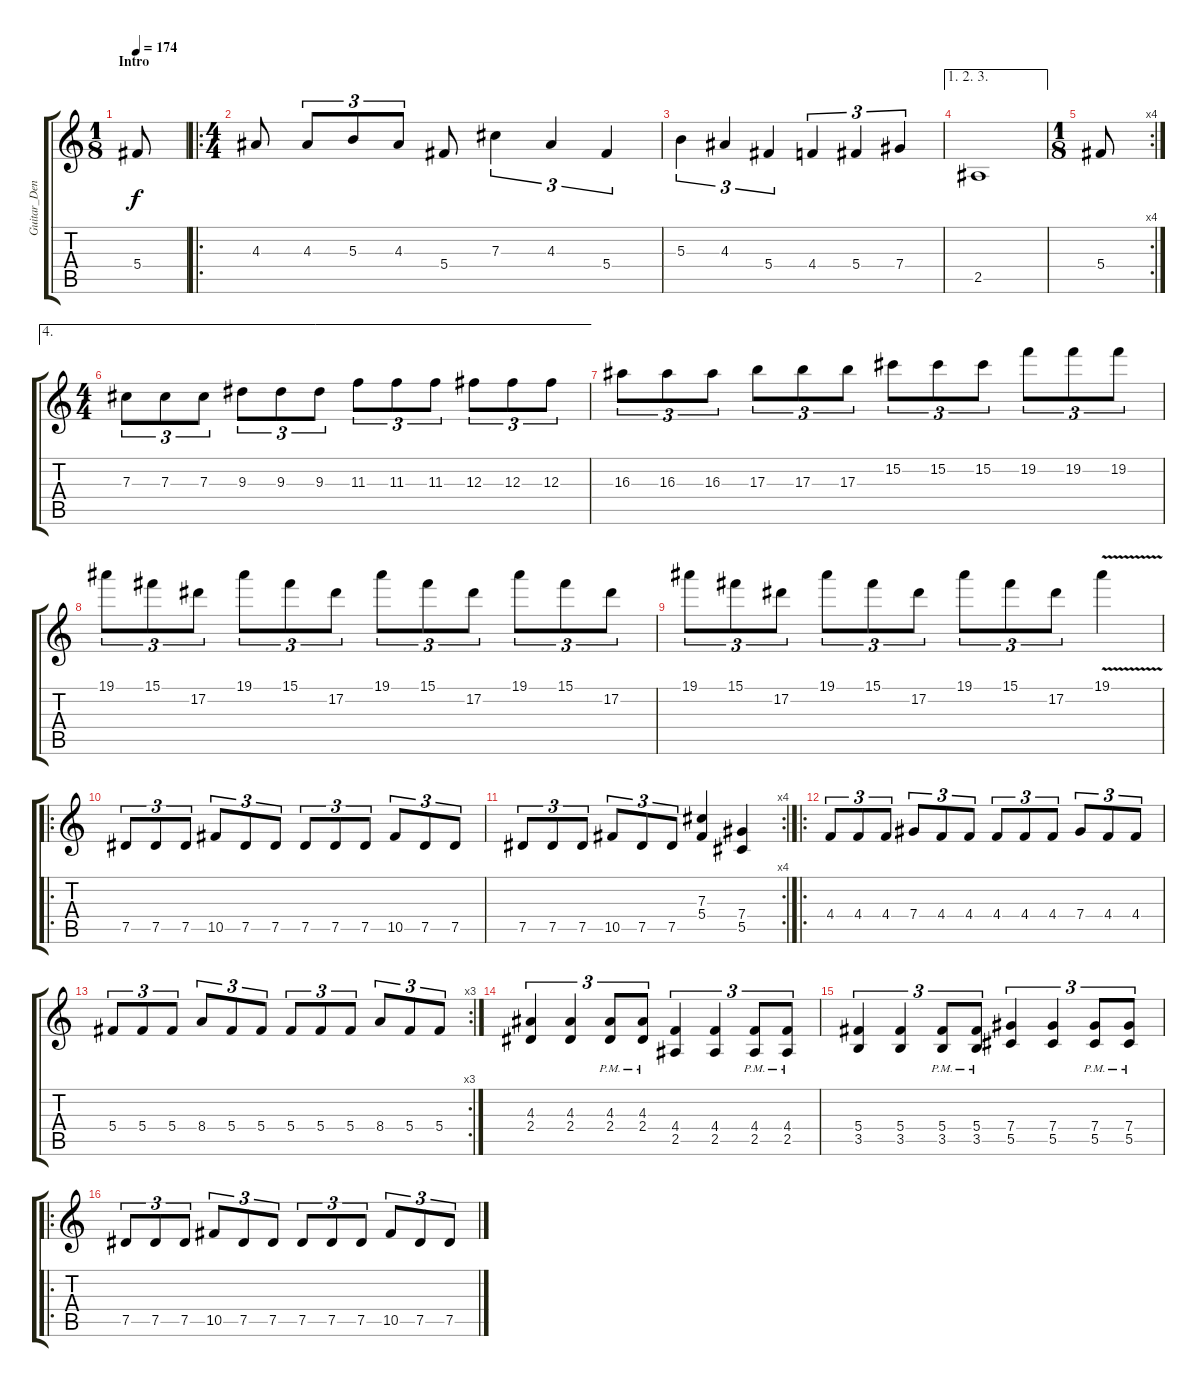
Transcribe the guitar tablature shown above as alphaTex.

\track ("Guitar_DennisStratton" "Guitar_Den") {instrument distortionguitar}
\staff {score tabs}
\tuning (Eb4 Bb3 Gb3 Db3 Ab2 Eb2) {hide}
\ts (1 8)
\section ("" "Intro")
\tempo 174
\clef g2
\ks c
5.4.8{dy f instrument distortionguitar} |
\ro
\ts (4 4)
4.3.8 4.3.8{tu (3 2)} 5.3.8{tu (3 2)} 4.3.8{tu (3 2)} 5.4.8 7.3.4{tu (3 2)} 4.3.4{tu (3 2)} 5.4.4{tu (3 2)} |
5.3.4{tu (3 2)} 4.3.4{tu (3 2)} 5.4.4{tu (3 2)} 4.4.4{tu (3 2)} 5.4.4{tu (3 2)} 7.4.4{tu (3 2)} |
\ae (1 2 3)
2.5.1 |
\rc 4
\ts (1 8)
5.4.8 |
\ae 4
\ts (4 4)
7.3.8{tu (3 2)} 7.3.8{tu (3 2)} 7.3.8{tu (3 2)} 9.3.8{tu (3 2)} 9.3.8{tu (3 2)} 9.3.8{tu (3 2)} 11.3.8{tu (3 2)} 11.3.8{tu (3 2)} 11.3.8{tu (3 2)} 12.3.8{tu (3 2)} 12.3.8{tu (3 2)} 12.3.8{tu (3 2)} |
16.3.8{tu (3 2)} 16.3.8{tu (3 2)} 16.3.8{tu (3 2)} 17.3.8{tu (3 2)} 17.3.8{tu (3 2)} 17.3.8{tu (3 2)} 15.2.8{tu (3 2)} 15.2.8{tu (3 2)} 15.2.8{tu (3 2)} 19.2.8{tu (3 2)} 19.2.8{tu (3 2)} 19.2.8{tu (3 2)} |
19.1.8{tu (3 2)} 15.1.8{tu (3 2)} 17.2.8{tu (3 2)} 19.1.8{tu (3 2)} 15.1.8{tu (3 2)} 17.2.8{tu (3 2)} 19.1.8{tu (3 2)} 15.1.8{tu (3 2)} 17.2.8{tu (3 2)} 19.1.8{tu (3 2)} 15.1.8{tu (3 2)} 17.2.8{tu (3 2)} |
19.1.8{tu (3 2)} 15.1.8{tu (3 2)} 17.2.8{tu (3 2)} 19.1.8{tu (3 2)} 15.1.8{tu (3 2)} 17.2.8{tu (3 2)} 19.1.8{tu (3 2)} 15.1.8{tu (3 2)} 17.2.8{tu (3 2)} 19.1{v}.4 |
\ro
7.5.8{tu (3 2)} 7.5.8{tu (3 2)} 7.5.8{tu (3 2)} 10.5.8{tu (3 2)} 7.5.8{tu (3 2)} 7.5.8{tu (3 2)} 7.5.8{tu (3 2)} 7.5.8{tu (3 2)} 7.5.8{tu (3 2)} 10.5.8{tu (3 2)} 7.5.8{tu (3 2)} 7.5.8{tu (3 2)} |
\rc 4
7.5.8{tu (3 2)} 7.5.8{tu (3 2)} 7.5.8{tu (3 2)} 10.5.8{tu (3 2)} 7.5.8{tu (3 2)} 7.5.8{tu (3 2)} (7.3 5.4).4 (7.4 5.5).4 |
\ro
4.4.8{tu (3 2)} 4.4.8{tu (3 2)} 4.4.8{tu (3 2)} 7.4.8{tu (3 2)} 4.4.8{tu (3 2)} 4.4.8{tu (3 2)} 4.4.8{tu (3 2)} 4.4.8{tu (3 2)} 4.4.8{tu (3 2)} 7.4.8{tu (3 2)} 4.4.8{tu (3 2)} 4.4.8{tu (3 2)} |
\rc 3
5.4.8{tu (3 2)} 5.4.8{tu (3 2)} 5.4.8{tu (3 2)} 8.4.8{tu (3 2)} 5.4.8{tu (3 2)} 5.4.8{tu (3 2)} 5.4.8{tu (3 2)} 5.4.8{tu (3 2)} 5.4.8{tu (3 2)} 8.4.8{tu (3 2)} 5.4.8{tu (3 2)} 5.4.8{tu (3 2)} |
(4.3 2.4).4{tu (3 2)} (4.3 2.4).4{tu (3 2)} (4.3{pm} 2.4{pm}).8{tu (3 2)} (4.3{pm} 2.4{pm}).8{tu (3 2)} (4.4 2.5).4{tu (3 2)} (4.4 2.5).4{tu (3 2)} (4.4{pm} 2.5{pm}).8{tu (3 2)} (4.4{pm} 2.5{pm}).8{tu (3 2)} |
(5.4 3.5).4{tu (3 2)} (5.4 3.5).4{tu (3 2)} (5.4{pm} 3.5{pm}).8{tu (3 2)} (5.4{pm} 3.5{pm}).8{tu (3 2)} (7.4 5.5).4{tu (3 2)} (7.4 5.5).4{tu (3 2)} (7.4{pm} 5.5{pm}).8{tu (3 2)} (7.4{pm} 5.5{pm}).8{tu (3 2)} |
\ro
7.5.8{tu (3 2)} 7.5.8{tu (3 2)} 7.5.8{tu (3 2)} 10.5.8{tu (3 2)} 7.5.8{tu (3 2)} 7.5.8{tu (3 2)} 7.5.8{tu (3 2)} 7.5.8{tu (3 2)} 7.5.8{tu (3 2)} 10.5.8{tu (3 2)} 7.5.8{tu (3 2)} 7.5.8{tu (3 2)}
